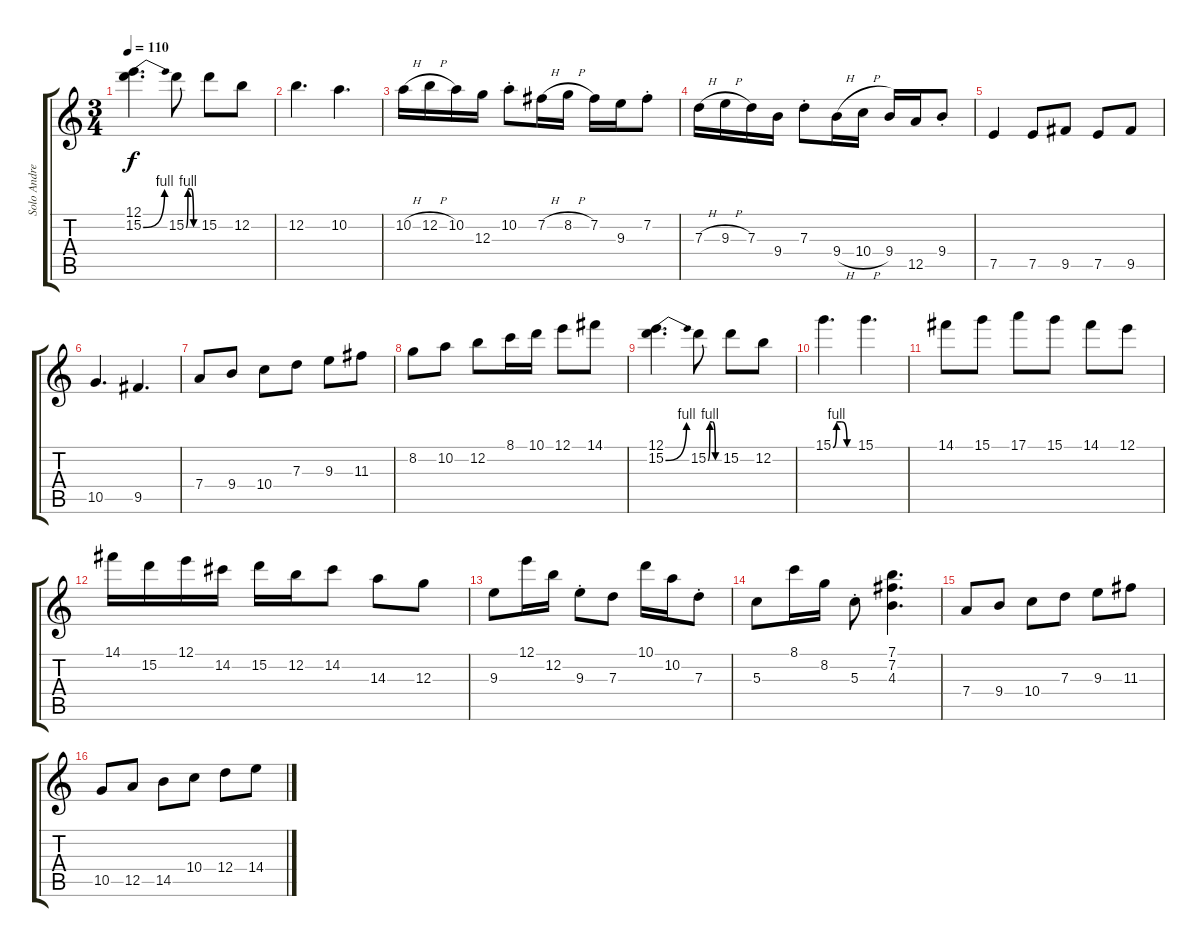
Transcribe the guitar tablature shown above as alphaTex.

\track ("Solo Andreas" "Solo Andre") {instrument acousticguitarnylon}
\staff {score tabs}
\tuning (E4 B3 G3 D3 A2 E2) {hide}
\ts (3 4)
\tempo 110
\clef g2
\ks c
(12.1 15.2{be (bend 0 0 60 4)}).4{d dy f} 15.2{be (custom 0 0 10 4 25 4 40 0 60 0)}.8 15.2.8 12.2.8 |
12.2.4{d} 10.2.4{d} |
10.2{h}.16 12.2{h}.16 10.2.16 12.3.16 10.2{st}.8 7.2{h}.16 8.2{h}.16 7.2.16 9.3.16 7.2{st}.8 |
7.3{h}.16 9.3{h}.16 7.3.16 9.4.16 7.3{st}.8 9.4{h}.16 10.4{h}.16 9.4.16 12.5.16 9.4{st}.8 |
7.5.4 7.5.8 9.5.8 7.5.8 9.5.8 |
10.5.4{d} 9.5.4{d} |
7.4.8 9.4.8 10.4.8 7.3.8 9.3.8 11.3.8 |
8.2.8 10.2.8 12.2.8 8.1.16 10.1.16 12.1.8 14.1.8 |
(12.1 15.2{be (bend 0 0 60 4)}).4{d} 15.2{be (custom 0 0 10 4 25 4 40 0 60 0)}.8 15.2.8 12.2.8 |
15.1{be (custom 0 0 10 4 25 4 40 0 60 0)}.4{d} 15.1.4{d} |
14.1.8 15.1.8 17.1.8 15.1.8 14.1.8 12.1.8 |
14.1.16 15.2.16 12.1.16 14.2.16 15.2.16 12.2.16 14.2.8 14.3.8 12.3.8 |
9.3.8 12.1.16 12.2.16 9.3{st}.8 7.3.8 10.1.16 10.2.16 7.3{st}.8 |
5.3.8 8.1.16 8.2.16 5.3{st}.8 (7.1 7.2 4.3).4{d} |
7.4.8 9.4.8 10.4.8 7.3.8 9.3.8 11.3.8 |
10.5.8 12.5.8 14.5.8 10.4.8 12.4.8 14.4.8
